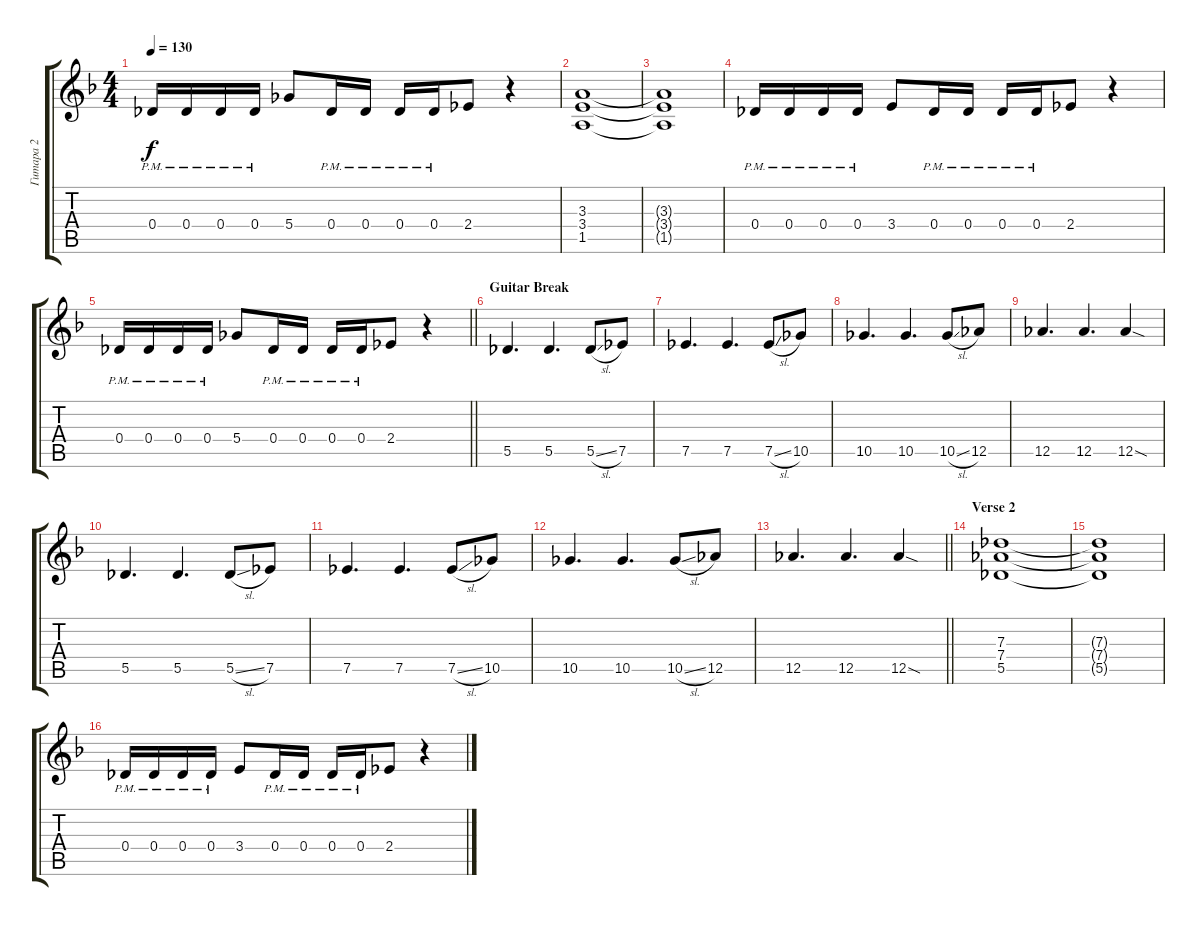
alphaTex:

\track ("Гитара 2" "Гитара 2") {instrument distortionguitar}
\staff {score tabs}
\tuning (Eb4 Bb3 Gb3 Db3 Ab2 Eb2) {hide}
\ts (4 4)
\tempo 130
\clef g2
\ks dminor
0.4{pm}.16{dy f} 0.4{pm}.16 0.4{pm}.16 0.4{pm}.16 5.4.8 0.4{pm}.16 0.4{pm}.16 0.4{pm}.16 0.4{pm}.16 2.4.8 r.4 |
(3.3 3.4 1.5).1 |
(3.3{t} 3.4{t} 1.5{t}).1 |
0.4{pm}.16 0.4{pm}.16 0.4{pm}.16 0.4{pm}.16 3.4.8 0.4{pm}.16 0.4{pm}.16 0.4{pm}.16 0.4{pm}.16 2.4.8 r.4 |
\barLineRight lightlight
0.4{pm}.16 0.4{pm}.16 0.4{pm}.16 0.4{pm}.16 5.4.8 0.4{pm}.16 0.4{pm}.16 0.4{pm}.16 0.4{pm}.16 2.4.8 r.4 |
\section ("" "Guitar Break")
5.5.4{d} 5.5.4{d} 5.5{sl}.8 7.5.8 |
7.5.4{d} 7.5.4{d} 7.5{sl}.8 10.5.8 |
10.5.4{d} 10.5.4{d} 10.5{sl}.8 12.5.8 |
12.5.4{d} 12.5.4{d} 12.5{sod}.4 |
5.5.4{d} 5.5.4{d} 5.5{sl}.8 7.5.8 |
7.5.4{d} 7.5.4{d} 7.5{sl}.8 10.5.8 |
10.5.4{d} 10.5.4{d} 10.5{sl}.8 12.5.8 |
\barLineRight lightlight
12.5.4{d} 12.5.4{d} 12.5{sod}.4 |
\section ("" "Verse 2")
(7.3 7.4 5.5).1 |
(7.3{t} 7.4{t} 5.5{t}).1 |
0.4{pm}.16 0.4{pm}.16 0.4{pm}.16 0.4{pm}.16 3.4.8 0.4{pm}.16 0.4{pm}.16 0.4{pm}.16 0.4{pm}.16 2.4.8 r.4
